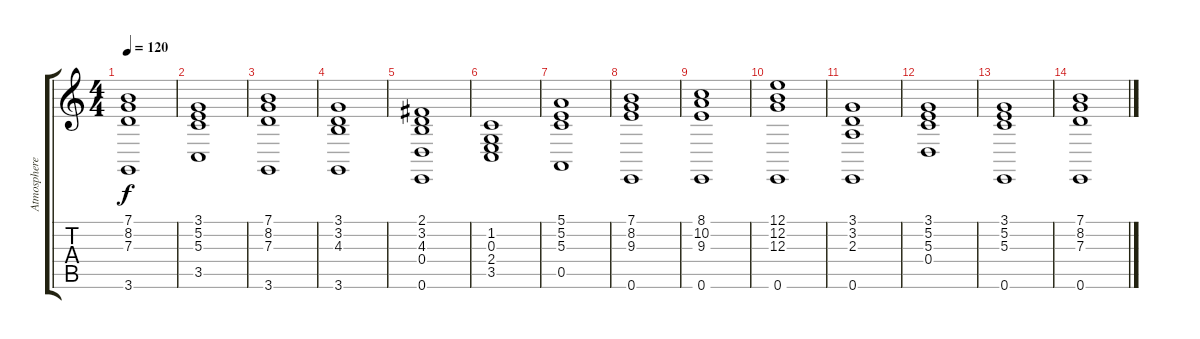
\track ("Atmosphere" "Atmosphere") {instrument fx4atmosphere}
\staff {score tabs}
\tuning (E4 B3 G3 D3 A2 E2) {hide}
\ts (4 4)
\tempo 120
\clef g2
\ks c
(7.1 8.2 7.3 3.6).1{dy f instrument fx4atmosphere} |
(3.1 5.2 5.3 3.5).1 |
(7.1 8.2 7.3 3.6).1 |
(3.1 3.2 4.3 3.6).1 |
(2.1 3.2 4.3 0.4 0.6).1 |
(1.2 0.3 2.4 3.5).1 |
(5.1 5.2 5.3 0.5).1 |
(7.1 8.2 9.3 0.6).1 |
(8.1 10.2 9.3 0.6).1 |
(12.1 12.2 12.3 0.6).1 |
(3.1 3.2 2.3 0.6).1 |
(3.1 5.2 5.3 0.4).1 |
(3.1 5.2 5.3 0.6).1 |
(7.1 8.2 7.3 0.6).1
